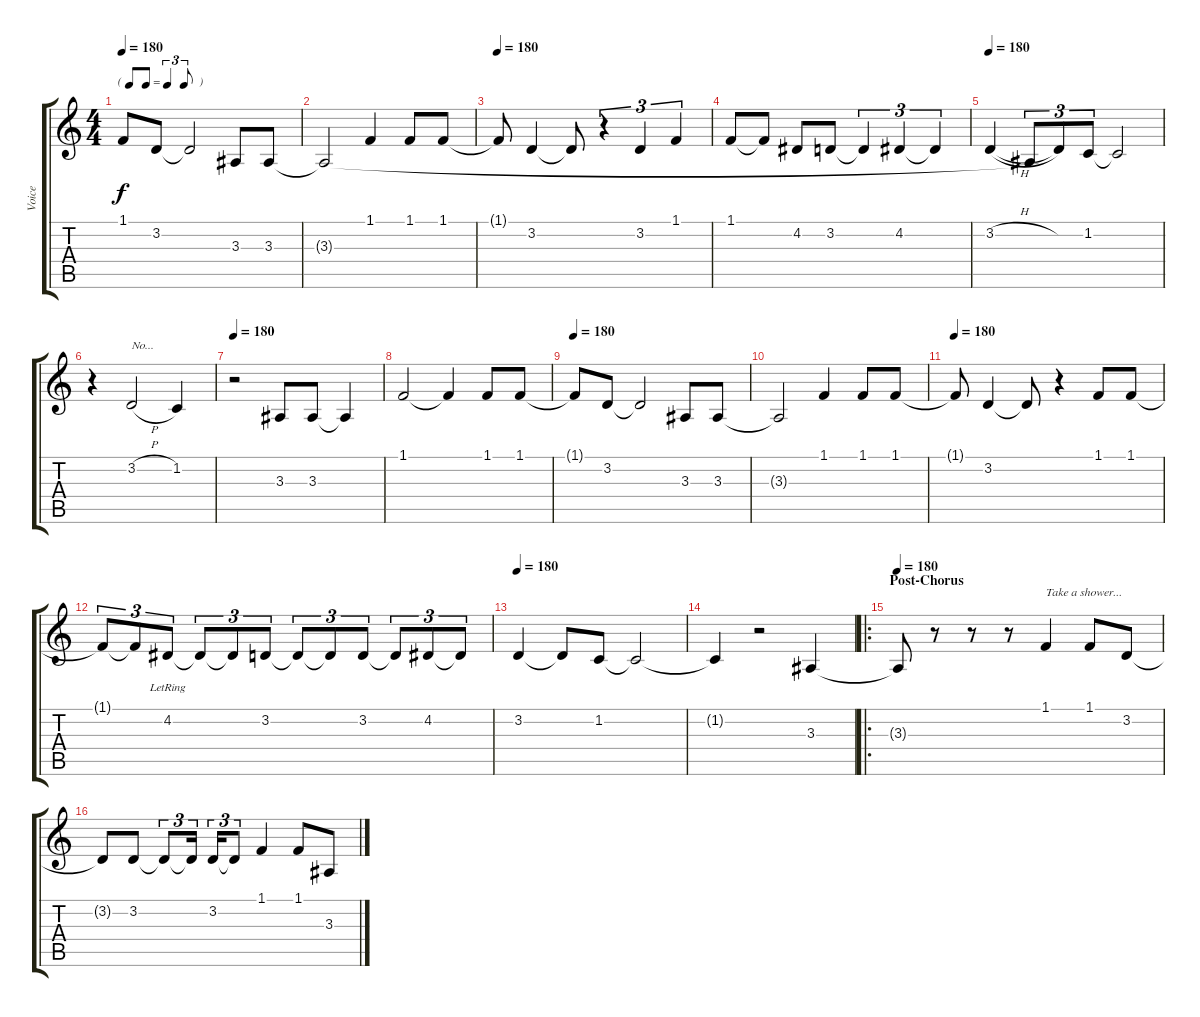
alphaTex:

\track ("Voice" "Voice") {instrument clarinet}
\staff {score tabs}
\tuning (E4 B3 G3 D3 A2 E2) {hide}
\ts (4 4)
\tf triplet8th
\tempo 180
\clef g2
\ks c
1.1{t}.8{dy f} 3.2.8 3.2{t}.2 3.3.8 3.3.8 |
3.3{t}.2 1.1.4 1.1.8 1.1.8 |
\tempo 180
1.1{t}.8 3.2.4 3.2{t}.8 r.4{tu (3 2)} 3.2.4{tu (3 2)} 1.1.4{tu (3 2)} |
1.1.8 1.1{t}.8 4.2.8 3.2.8 3.2{t}.4{tu (3 2)} 4.2.4{tu (3 2)} 4.2{t}.4{tu (3 2)} |
\tempo 180
3.2{h}.4 3.3{t}.8{tu (3 2)} 3.2{t}.8{tu (3 2)} 1.2.8{tu (3 2)} 1.2{t}.2 |
r.4 3.2{h}.2{txt "No..."} 1.2.4 |
\tempo 180
r.2 3.3.8 3.3.8 3.3{t}.4 |
1.1.2 1.1{t}.4 1.1.8 1.1.8 |
\tempo 180
1.1{t}.8 3.2.8 3.2{t}.2 3.3.8 3.3.8 |
3.3{t}.2 1.1.4 1.1.8 1.1.8 |
\tempo 180
1.1{t}.8 3.2.4 3.2{t}.8 r.4 1.1.8 1.1.8 |
1.1{t}.8{tu (3 2)} 1.1{t}.8{tu (3 2)} 4.2{lr}.8{tu (3 2)} 4.2{t}.8{tu (3 2)} 4.2{t}.8{tu (3 2)} 3.2.8{tu (3 2)} 3.2{t}.8{tu (3 2)} 3.2{t}.8{tu (3 2)} 3.2.8{tu (3 2)} 3.2{t}.8{tu (3 2)} 4.2.8{tu (3 2)} 4.2{t}.8{tu (3 2)} |
\tempo 180
3.2.4 3.2{t}.8 1.2.8 1.2{t}.2 |
1.2{t}.4 r.2 3.3.4 |
\ro
\section ("" "Post-Chorus")
\tempo 180
3.3{t}.8 r.8 r.8 r.8 1.1.4{txt "Take a shower..."} 1.1.8 3.2.8 |
3.2{t}.8 3.2.8 3.2{t}.8{tu (3 2)} 3.2{t}.16{tu (3 2)} 3.2.16{tu (3 2)} 3.2{t}.8{tu (3 2)} 1.1.4 1.1.8 3.3.8
